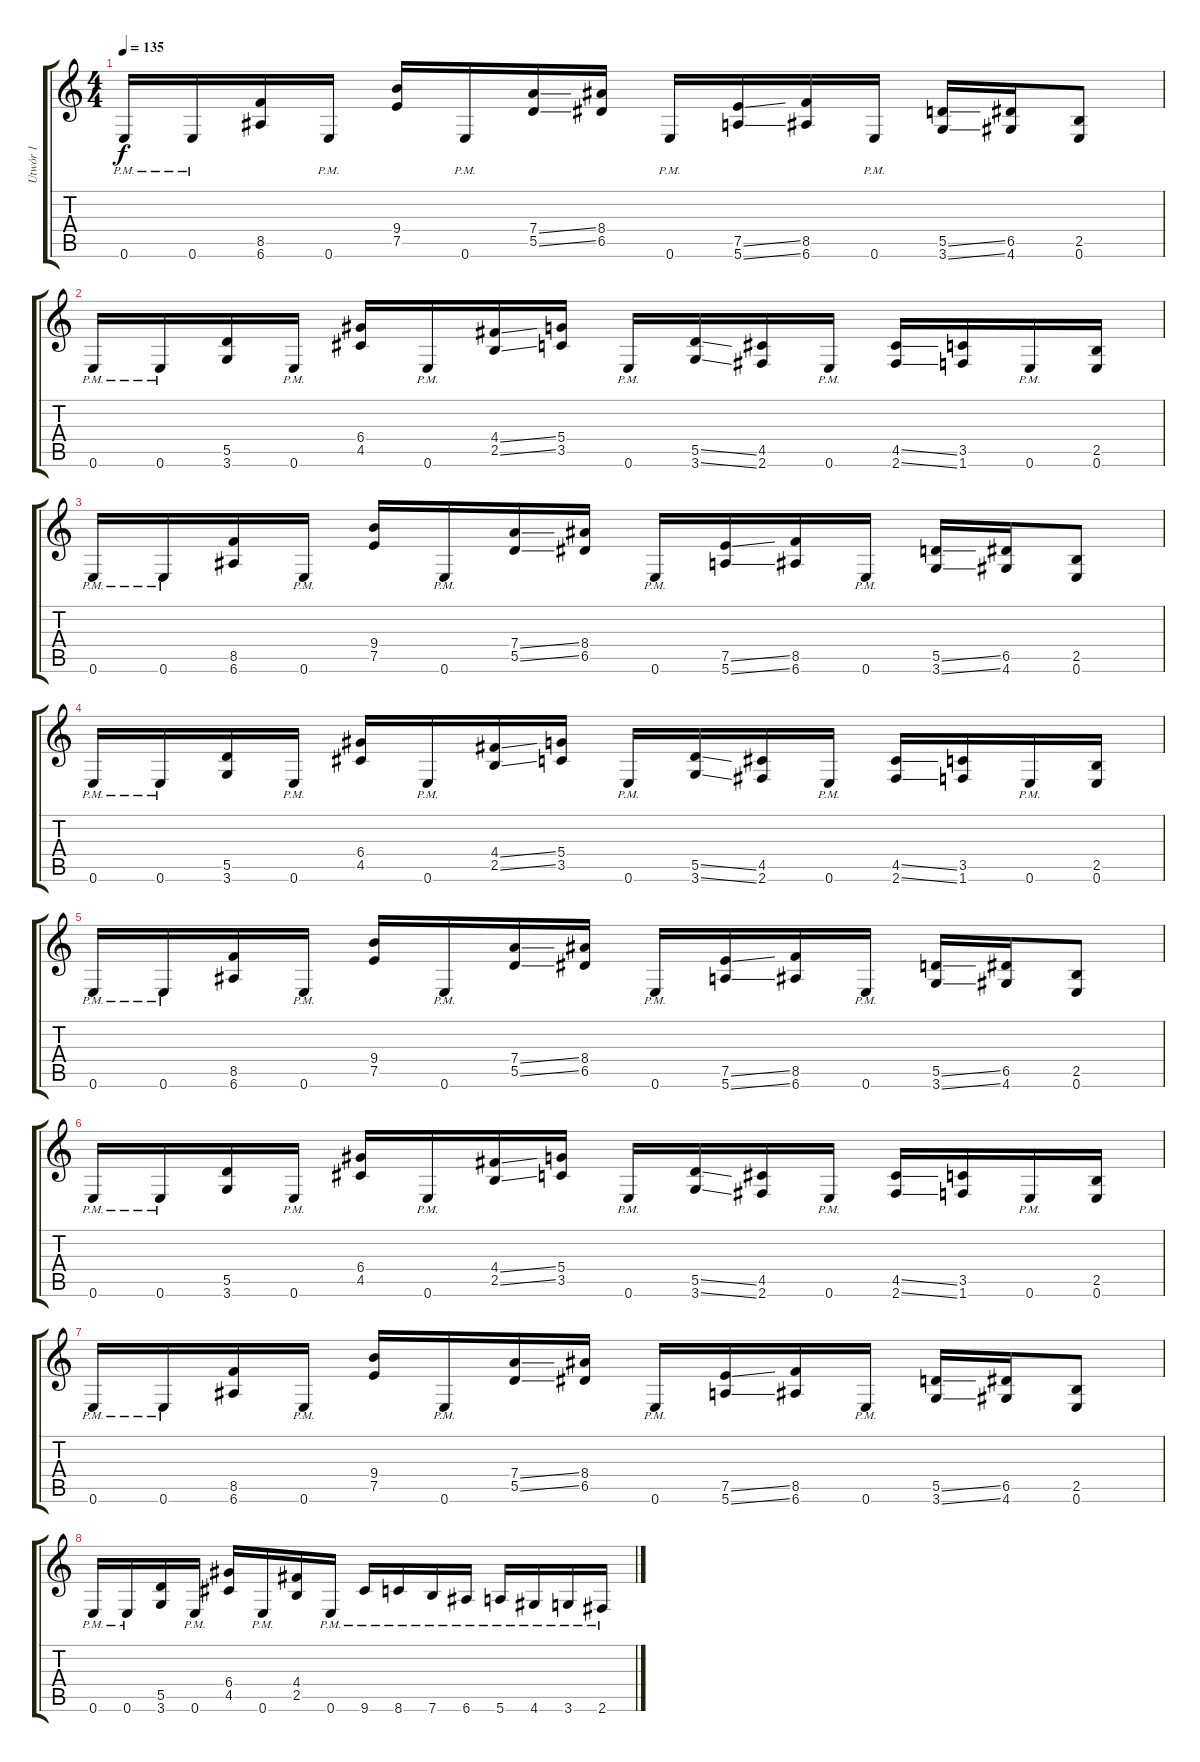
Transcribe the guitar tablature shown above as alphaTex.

\track ("Utwór 1" "Utwór 1") {instrument distortionguitar}
\staff {score tabs}
\tuning (E4 B3 G3 D3 A2 E2) {hide}
\ts (4 4)
\tempo 135
\clef g2
\ks c
0.6{pm}.16{dy f} 0.6{pm}.16 (8.5 6.6).16 0.6{pm}.16 (9.4 7.5).16 0.6{pm}.16 (7.4{ss} 5.5{ss}).16 (8.4 6.5).16 0.6{pm}.16 (7.5{ss} 5.6{ss}).16 (8.5 6.6).16 0.6{pm}.16 (5.5{ss} 3.6{ss}).16 (6.5 4.6).16 (2.5 0.6).8 |
0.6{pm}.16 0.6{pm}.16 (5.5 3.6).16 0.6{pm}.16 (6.4 4.5).16 0.6{pm}.16 (4.4{ss} 2.5{ss}).16 (5.4 3.5).16 0.6{pm}.16 (5.5{ss} 3.6{ss}).16 (4.5 2.6).16 0.6{pm}.16 (4.5{ss} 2.6{ss}).16 (3.5 1.6).16 0.6{pm}.16 (2.5 0.6).16 |
0.6{pm}.16 0.6{pm}.16 (8.5 6.6).16 0.6{pm}.16 (9.4 7.5).16 0.6{pm}.16 (7.4{ss} 5.5{ss}).16 (8.4 6.5).16 0.6{pm}.16 (7.5{ss} 5.6{ss}).16 (8.5 6.6).16 0.6{pm}.16 (5.5{ss} 3.6{ss}).16 (6.5 4.6).16 (2.5 0.6).8 |
0.6{pm}.16 0.6{pm}.16 (5.5 3.6).16 0.6{pm}.16 (6.4 4.5).16 0.6{pm}.16 (4.4{ss} 2.5{ss}).16 (5.4 3.5).16 0.6{pm}.16 (5.5{ss} 3.6{ss}).16 (4.5 2.6).16 0.6{pm}.16 (4.5{ss} 2.6{ss}).16 (3.5 1.6).16 0.6{pm}.16 (2.5 0.6).16 |
0.6{pm}.16 0.6{pm}.16 (8.5 6.6).16 0.6{pm}.16 (9.4 7.5).16 0.6{pm}.16 (7.4{ss} 5.5{ss}).16 (8.4 6.5).16 0.6{pm}.16 (7.5{ss} 5.6{ss}).16 (8.5 6.6).16 0.6{pm}.16 (5.5{ss} 3.6{ss}).16 (6.5 4.6).16 (2.5 0.6).8 |
0.6{pm}.16 0.6{pm}.16 (5.5 3.6).16 0.6{pm}.16 (6.4 4.5).16 0.6{pm}.16 (4.4{ss} 2.5{ss}).16 (5.4 3.5).16 0.6{pm}.16 (5.5{ss} 3.6{ss}).16 (4.5 2.6).16 0.6{pm}.16 (4.5{ss} 2.6{ss}).16 (3.5 1.6).16 0.6{pm}.16 (2.5 0.6).16 |
0.6{pm}.16 0.6{pm}.16 (8.5 6.6).16 0.6{pm}.16 (9.4 7.5).16 0.6{pm}.16 (7.4{ss} 5.5{ss}).16 (8.4 6.5).16 0.6{pm}.16 (7.5{ss} 5.6{ss}).16 (8.5 6.6).16 0.6{pm}.16 (5.5{ss} 3.6{ss}).16 (6.5 4.6).16 (2.5 0.6).8 |
0.6{pm}.16 0.6{pm}.16 (5.5 3.6).16 0.6{pm}.16 (6.4 4.5).16 0.6{pm}.16 (4.4 2.5).16 0.6{pm}.16 9.6{pm}.16 8.6{pm}.16 7.6{pm}.16 6.6{pm}.16 5.6{pm}.16 4.6{pm}.16 3.6{pm}.16 2.6{pm}.16
